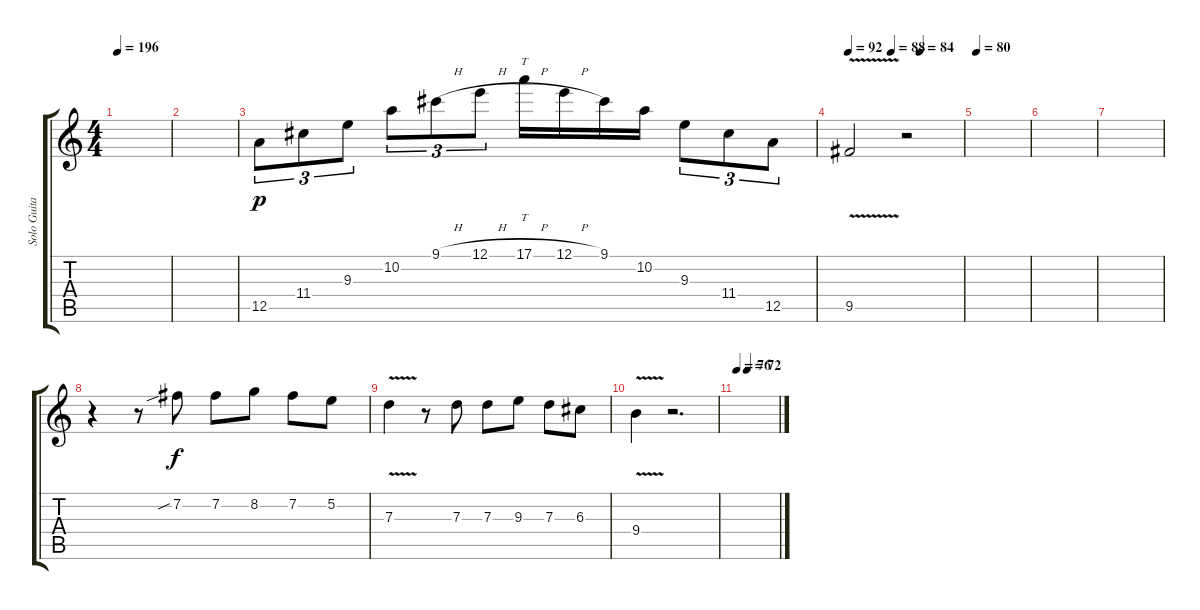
\track ("Solo Guitar(R)" "Solo Guita") {instrument distortionguitar}
\staff {score tabs}
\tuning (E4 B3 G3 D3 A2 E2) {hide}
\ts (4 4)
\tempo 196
\clef g2
\ks c
|
|
12.5.8{tu (3 2) dy p} 11.4.8{tu (3 2)} 9.3.8{tu (3 2)} 10.2.8{tu (3 2)} 9.1{h}.8{tu (3 2)} 12.1{h}.8{tu (3 2)} 17.1{h}.16{tt} 12.1{h}.16 9.1.16 10.2.16 9.3.8{tu (3 2)} 11.4.8{tu (3 2)} 12.5.8{tu (3 2)} |
\tempo 92
\tempo (88 0.375)
\tempo (84 0.625)
9.5{v}.2 r.2 |
\tempo 80
|
|
|
r.4 r.8 7.2{sib}.8{dy f} 7.2.8 8.2.8 7.2.8 5.2.8 |
7.3{v}.4 r.8 7.3.8 7.3.8 9.3.8 7.3.8 6.3.8 |
9.4{v}.4 r.2{d} |
\tempo 76
\tempo (72 0.25)
